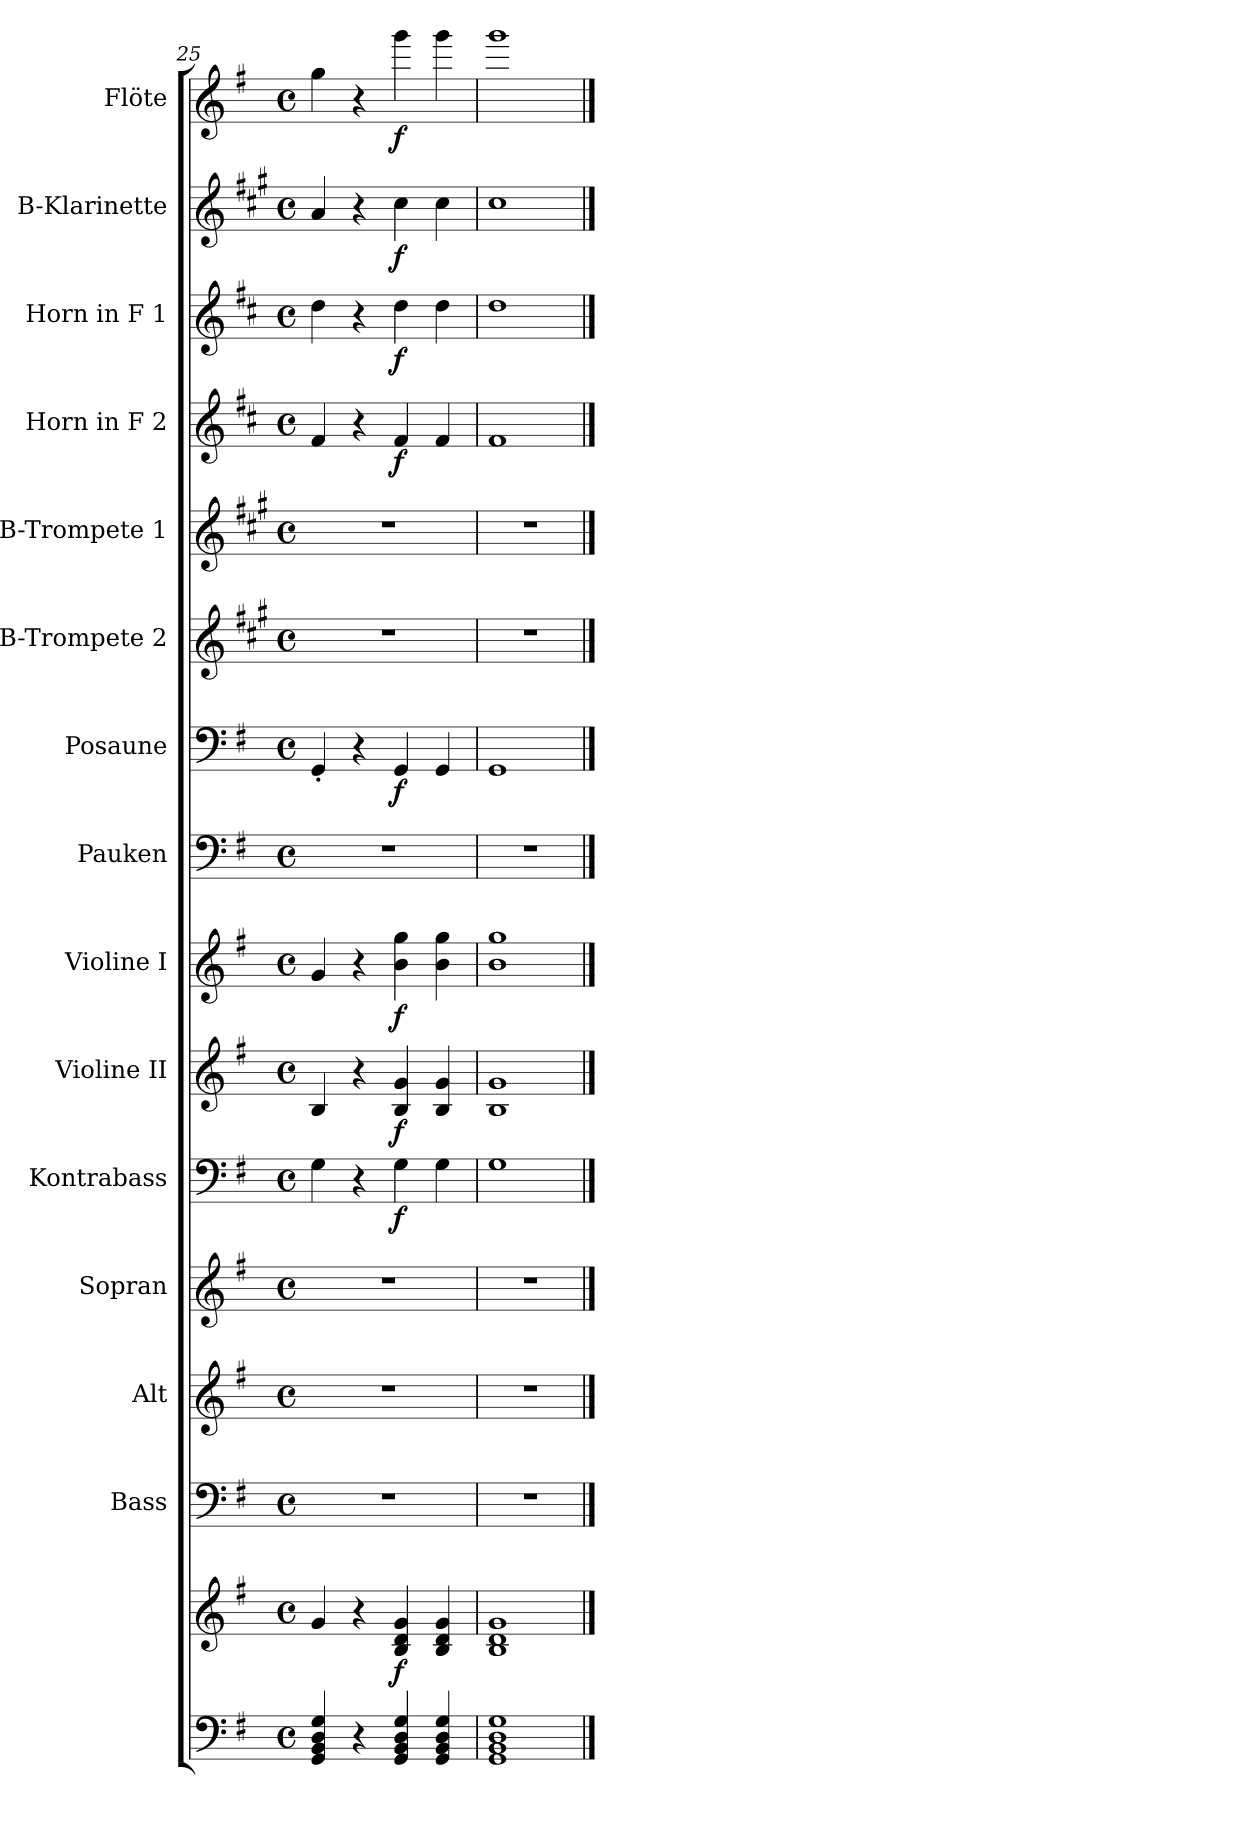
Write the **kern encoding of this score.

**kern	**kern	**dynam	**kern	**kern	**kern	**kern	**dynam	**kern	**dynam	**kern	**dynam	**kern	**kern	**dynam	**kern	**kern	**kern	**dynam	**kern	**dynam	**kern	**dynam	**kern	**dynam
*part15	*part15	*part15	*part14	*part13	*part12	*part11	*part11	*part10	*part10	*part9	*part9	*part8	*part7	*part7	*part6	*part5	*part4	*part4	*part3	*part3	*part2	*part2	*part1	*part1
*staff16	*staff15	*staff15/16	*staff14	*staff13	*staff12	*staff11	*staff11	*staff10	*staff10	*staff9	*staff9	*staff8	*staff7	*staff7	*staff6	*staff5	*staff4	*staff4	*staff3	*staff3	*staff2	*staff2	*staff1	*staff1
*	*	*	*I"Bass	*I"Alt	*I"Sopran	*I"Kontrabass	*	*I"Violine II	*	*I"Violine I	*	*I"Pauken	*I"Posaune	*	*I"B-Trompete 2	*I"B-Trompete 1	*I"Horn in F 2	*	*I"Horn in F 1	*	*I"B-Klarinette	*	*I"Flöte	*
*	*	*	*I'B.	*I'A.	*I'S.	*I'Kb.	*	*I'Vl. II	*	*I'Vl. I	*	*I'Pk.	*I'Pos.	*	*I'B Trp. 2	*I'B Trp. 1	*	*	*	*	*I'B Kl.	*	*I'Fl.	*
*clefF4	*clefG2	*	*clefF4	*clefG2	*clefG2	*clefF4	*	*clefG2	*	*clefG2	*	*clefF4	*clefF4	*	*clefG2	*clefG2	*clefG2	*	*clefG2	*	*clefG2	*	*clefG2	*
*	*	*	*	*	*	*ITrd7c12	*	*	*	*	*	*	*	*	*ITrd1c2	*ITrd1c2	*ITrd4c7	*	*ITrd4c7	*	*ITrd1c2	*	*	*
*k[f#]	*k[f#]	*	*k[f#]	*k[f#]	*k[f#]	*k[f#]	*	*k[f#]	*	*k[f#]	*	*k[f#]	*k[f#]	*	*k[f#]	*k[f#]	*k[f#]	*	*k[f#]	*	*k[f#]	*	*k[f#]	*
*G:	*G:	*	*G:	*G:	*G:	*G:	*	*G:	*	*G:	*	*G:	*G:	*	*G:	*G:	*G:	*	*G:	*	*G:	*	*G:	*
*M4/4	*M4/4	*	*M4/4	*M4/4	*M4/4	*M4/4	*	*M4/4	*	*M4/4	*	*M4/4	*M4/4	*	*M4/4	*M4/4	*M4/4	*	*M4/4	*	*M4/4	*	*M4/4	*
*met(c)	*met(c)	*	*met(c)	*met(c)	*met(c)	*met(c)	*	*met(c)	*	*met(c)	*	*met(c)	*met(c)	*	*met(c)	*met(c)	*met(c)	*	*met(c)	*	*met(c)	*	*met(c)	*
=25	=25	=25	=25	=25	=25	=25	=25	=25	=25	=25	=25	=25	=25	=25	=25	=25	=25	=25	=25	=25	=25	=25	=25	=25
4GG/ 4BB/ 4D/ 4G/	4g/	.	1r	1r	1r	4GG\	.	4B/	.	4g/	.	1r	4GG'</	.	1r	1r	4B/	.	4g\	.	4g/	.	4gg\	.
4r	4r	.	.	.	.	4r	.	4r	.	4r	.	.	4r	.	.	.	4r	.	4r	.	4r	.	4r	.
!	!	!LO:DY:b	!	!	!	!	!LO:DY:b	!	!LO:DY:b	!	!LO:DY:b	!	!	!LO:DY:b	!	!	!	!LO:DY:b	!	!LO:DY:b	!	!LO:DY:b	!	!LO:DY:b
4GG/ 4BB/ 4D/ 4G/	4B/ 4d/ 4g/	f	.	.	.	4GG\	f	4B/ 4g/	f	4b\ 4gg\	f	.	4GG/	f	.	.	4B/	f	4g\	f	4b\	f	4ggg\	f
4GG/ 4BB/ 4D/ 4G/	4B/ 4d/ 4g/	.	.	.	.	4GG\	.	4B/ 4g/	.	4b\ 4gg\	.	.	4GG/	.	.	.	4B/	.	4g\	.	4b\	.	4ggg\	.
=26	=26	=26	=26	=26	=26	=26	=26	=26	=26	=26	=26	=26	=26	=26	=26	=26	=26	=26	=26	=26	=26	=26	=26	=26
1GG 1BB 1D 1G	1B 1d 1g	.	1r	1r	1r	1GG	.	1B 1g	.	1b 1gg	.	1r	1GG	.	1r	1r	1B	.	1g	.	1b	.	1ggg	.
==	==	==	==	==	==	==	==	==	==	==	==	==	==	==	==	==	==	==	==	==	==	==	==	==
*-	*-	*-	*-	*-	*-	*-	*-	*-	*-	*-	*-	*-	*-	*-	*-	*-	*-	*-	*-	*-	*-	*-	*-	*-
